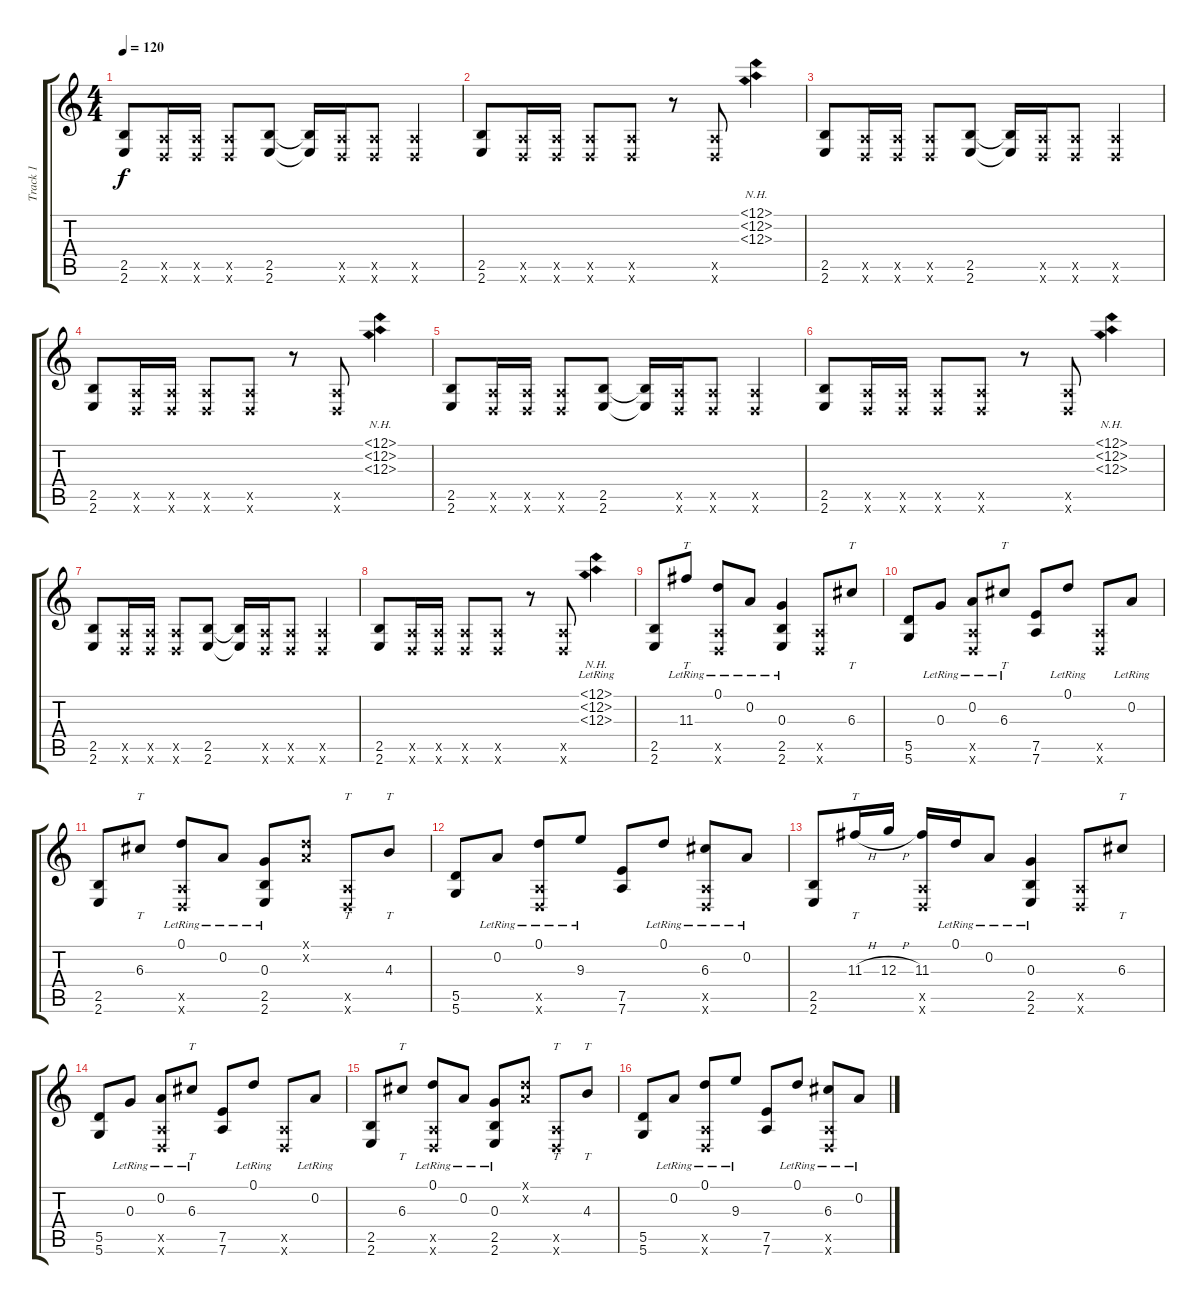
\track ("Track 1" "Track 1") {instrument acousticguitarsteel}
\staff {score tabs}
\tuning (D4 A3 G3 D3 A2 D2) {hide}
\ts (4 4)
\tempo 120
\clef g2
\ks c
(2.5 2.6).8{dy f instrument acousticguitarsteel} (0.5{x} 0.6{x}).16 (0.5{x} 0.6{x}).16 (0.5{x} 0.6{x}).8 (2.5 2.6).8 (2.5{t} 2.6{t}).16 (0.5{x} 0.6{x}).16 (0.5{x} 0.6{x}).8 (0.5{x} 0.6{x}).4 |
(2.5 2.6).8 (0.5{x} 0.6{x}).16 (0.5{x} 0.6{x}).16 (0.5{x} 0.6{x}).8 (0.5{x} 0.6{x}).8 r.8 (0.5{x} 0.6{x}).8 (12.1{nh} 12.2{nh} 12.3{nh}).4 |
(2.5 2.6).8 (0.5{x} 0.6{x}).16 (0.5{x} 0.6{x}).16 (0.5{x} 0.6{x}).8 (2.5 2.6).8 (2.5{t} 2.6{t}).16 (0.5{x} 0.6{x}).16 (0.5{x} 0.6{x}).8 (0.5{x} 0.6{x}).4 |
(2.5 2.6).8 (0.5{x} 0.6{x}).16 (0.5{x} 0.6{x}).16 (0.5{x} 0.6{x}).8 (0.5{x} 0.6{x}).8 r.8 (0.5{x} 0.6{x}).8 (12.1{nh} 12.2{nh} 12.3{nh}).4 |
(2.5 2.6).8 (0.5{x} 0.6{x}).16 (0.5{x} 0.6{x}).16 (0.5{x} 0.6{x}).8 (2.5 2.6).8 (2.5{t} 2.6{t}).16 (0.5{x} 0.6{x}).16 (0.5{x} 0.6{x}).8 (0.5{x} 0.6{x}).4 |
(2.5 2.6).8 (0.5{x} 0.6{x}).16 (0.5{x} 0.6{x}).16 (0.5{x} 0.6{x}).8 (0.5{x} 0.6{x}).8 r.8 (0.5{x} 0.6{x}).8 (12.1{nh} 12.2{nh} 12.3{nh}).4 |
(2.5 2.6).8 (0.5{x} 0.6{x}).16 (0.5{x} 0.6{x}).16 (0.5{x} 0.6{x}).8 (2.5 2.6).8 (2.5{t} 2.6{t}).16 (0.5{x} 0.6{x}).16 (0.5{x} 0.6{x}).8 (0.5{x} 0.6{x}).4 |
(2.5 2.6).8 (0.5{x} 0.6{x}).16 (0.5{x} 0.6{x}).16 (0.5{x} 0.6{x}).8 (0.5{x} 0.6{x}).8 r.8 (0.5{x} 0.6{x}).8 (12.1{nh} 12.2{nh} 12.3{nh lr}).4 |
(2.5 2.6).8 11.3{lr}.8{tt} (0.1{lr} 0.5{x} 0.6{x}).8 0.2{lr}.8 (0.3{lr} 2.5 2.6).4 (0.5{x} 0.6{x}).8 6.3.8{tt} |
(5.5 5.6).8 0.3{lr}.8 (0.2{lr} 0.5{x} 0.6{x}).8 6.3{lr}.8{tt} (7.5 7.6).8 0.1{lr}.8 (0.5{x} 0.6{x}).8 0.2{lr}.8 |
(2.5 2.6).8 6.3.8{tt} (0.1{lr} 0.5{x} 0.6{x}).8 0.2{lr}.8 (0.3{lr} 2.5 2.6).8 (0.1{x} 0.2{x}).8 (0.5{x} 0.6{x}).8{tt} 4.3.8{tt} |
(5.5 5.6).8 0.2{lr}.8 (0.1{lr} 0.5{x} 0.6{x}).8 9.3{lr}.8 (7.5 7.6).8 0.1{lr}.8 (6.3{lr} 0.5{x} 0.6{x}).8 0.2{lr}.8 |
(2.5 2.6).8 11.3{h}.16{tt} 12.3{h}.16 (11.3 0.5{x} 0.6{x}).16 0.1{lr}.16 0.2{lr}.8 (0.3{lr} 2.5 2.6).4 (0.5{x} 0.6{x}).8 6.3.8{tt} |
(5.5 5.6).8 0.3{lr}.8 (0.2{lr} 0.5{x} 0.6{x}).8 6.3{lr}.8{tt} (7.5 7.6).8 0.1{lr}.8 (0.5{x} 0.6{x}).8 0.2{lr}.8 |
(2.5 2.6).8 6.3.8{tt} (0.1{lr} 0.5{x} 0.6{x}).8 0.2{lr}.8 (0.3{lr} 2.5 2.6).8 (0.1{x} 0.2{x}).8 (0.5{x} 0.6{x}).8{tt} 4.3.8{tt} |
(5.5 5.6).8 0.2{lr}.8 (0.1{lr} 0.5{x} 0.6{x}).8 9.3{lr}.8 (7.5 7.6).8 0.1{lr}.8 (6.3{lr} 0.5{x} 0.6{x}).8 0.2{lr}.8
